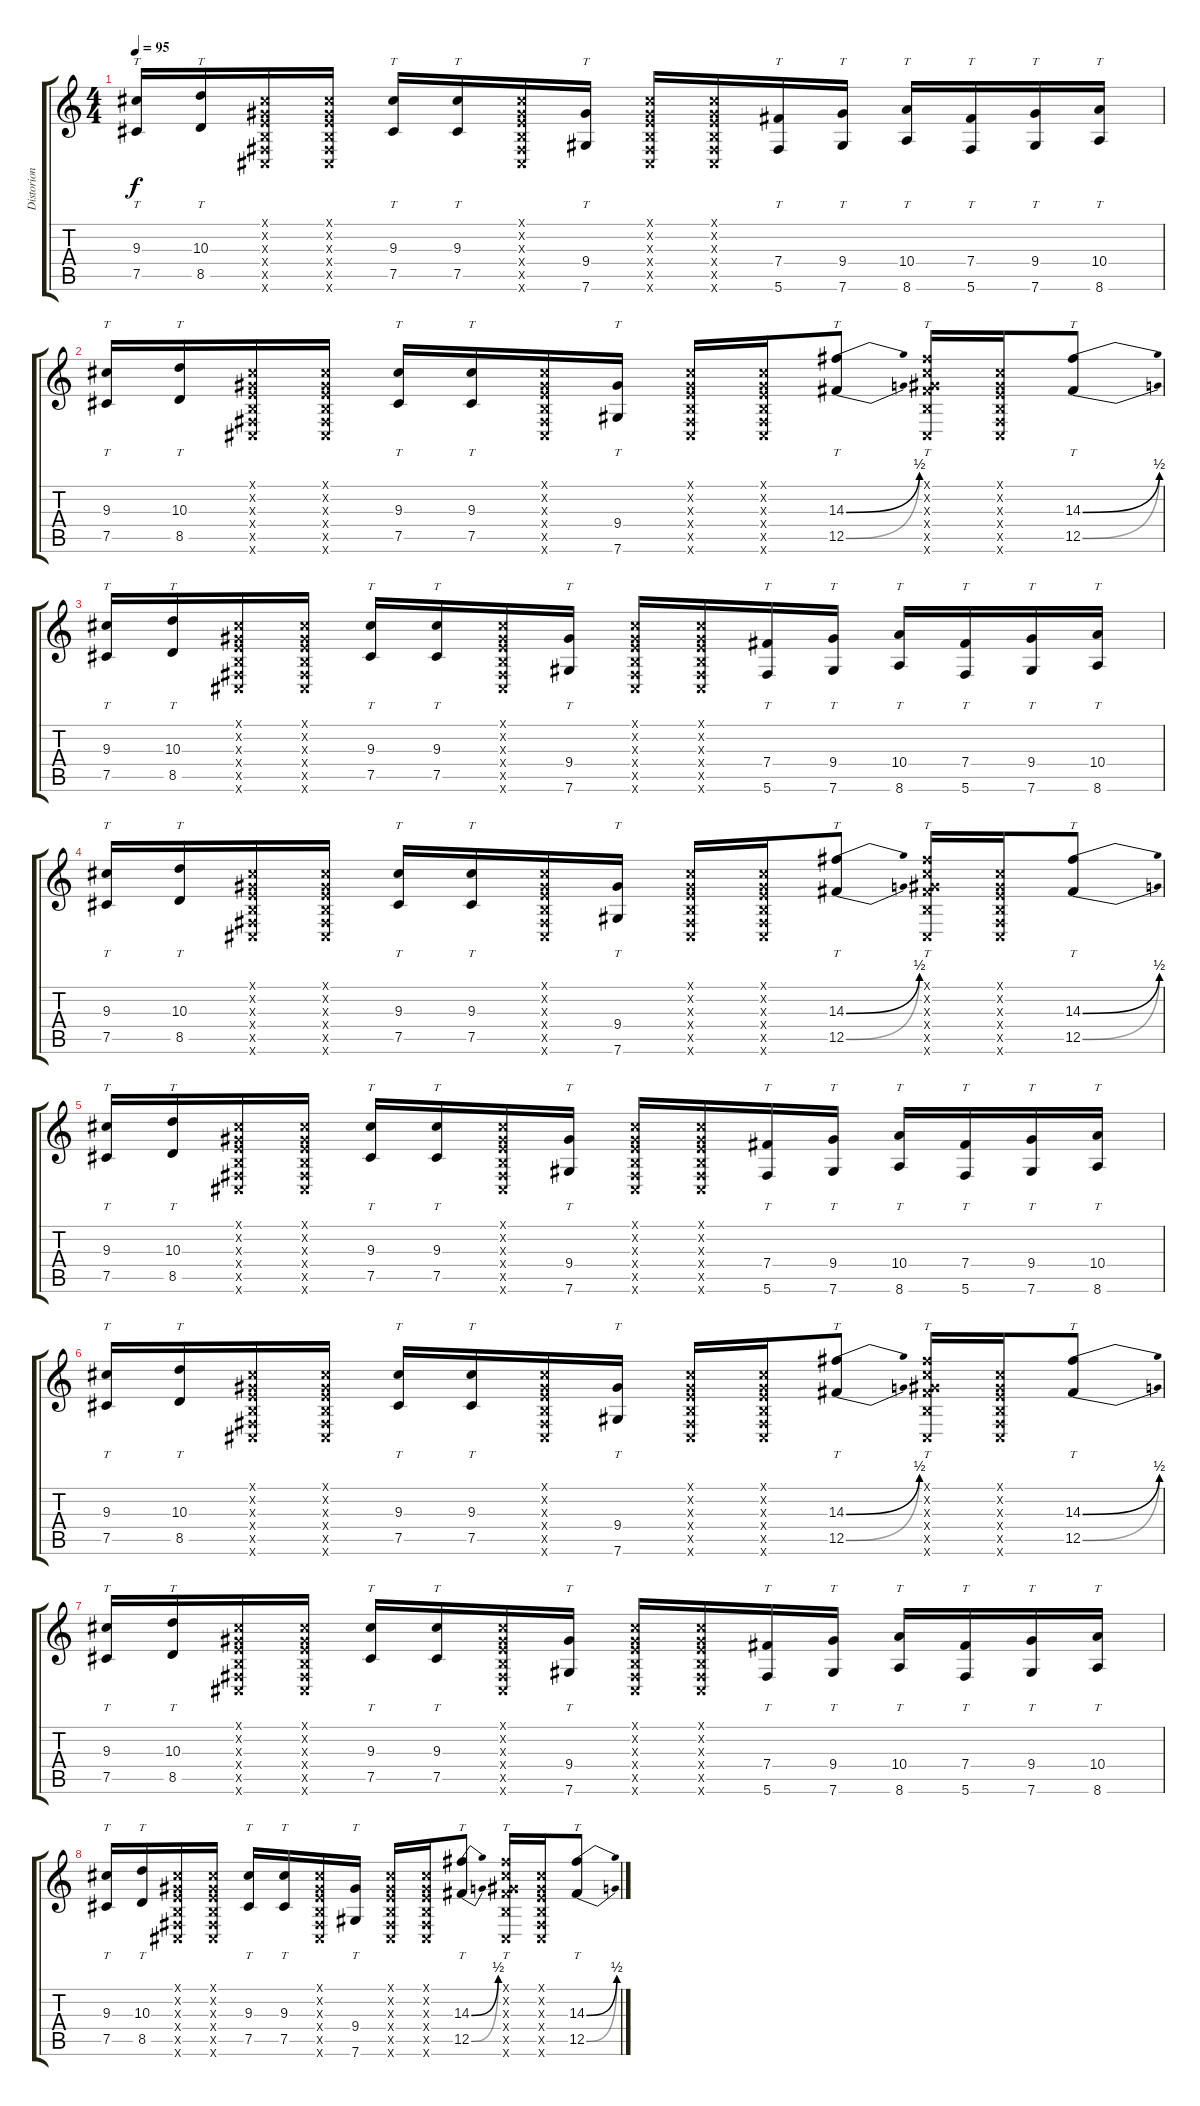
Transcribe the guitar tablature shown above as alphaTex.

\track ("Distorion Guitar" "Distorion ") {instrument distortionguitar}
\staff {score tabs}
\tuning (Db4 Ab3 E3 B2 Gb2 Db2) {hide}
\ts (4 4)
\tempo 95
\clef g2
\ks c
(9.3 7.5).16{tt dy f} (10.3 8.5).16{tt} (0.1{x} 0.2{x} 0.3{x} 0.4{x} 0.5{x} 0.6{x}).16 (0.1{x} 0.2{x} 0.3{x} 0.4{x} 0.5{x} 0.6{x}).16 (9.3 7.5).16{tt} (9.3 7.5).16{tt} (0.1{x} 0.2{x} 0.3{x} 0.4{x} 0.5{x} 0.6{x}).16 (9.4 7.6).16{tt} (0.1{x} 0.2{x} 0.3{x} 0.4{x} 0.5{x} 0.6{x}).16 (0.1{x} 0.2{x} 0.3{x} 0.4{x} 0.5{x} 0.6{x}).16 (7.4 5.6).16{tt} (9.4 7.6).16{tt} (10.4 8.6).16{tt} (7.4 5.6).16{tt} (9.4 7.6).16{tt} (10.4 8.6).16{tt} |
(9.3 7.5).16{tt} (10.3 8.5).16{tt} (0.1{x} 0.2{x} 0.3{x} 0.4{x} 0.5{x} 0.6{x}).16 (0.1{x} 0.2{x} 0.3{x} 0.4{x} 0.5{x} 0.6{x}).16 (9.3 7.5).16{tt} (9.3 7.5).16{tt} (0.1{x} 0.2{x} 0.3{x} 0.4{x} 0.5{x} 0.6{x}).16 (9.4 7.6).16{tt} (0.1{x} 0.2{x} 0.3{x} 0.4{x} 0.5{x} 0.6{x}).16 (0.1{x} 0.2{x} 0.3{x} 0.4{x} 0.5{x} 0.6{x}).16 (14.3{be (bend 0 0 60 2)} 12.5{be (bend 0 0 60 2)}).8{tt} (0.1{x} 0.2{x} 14.3{x} 0.4{x} 12.5{x} 0.6{x}).16{tt} (0.1{x} 0.2{x} 0.3{x} 0.4{x} 0.5{x} 0.6{x}).16 (14.3{be (bend 0 0 60 2)} 12.5{be (bend 0 0 60 2)}).8{tt} |
(9.3 7.5).16{tt} (10.3 8.5).16{tt} (0.1{x} 0.2{x} 0.3{x} 0.4{x} 0.5{x} 0.6{x}).16 (0.1{x} 0.2{x} 0.3{x} 0.4{x} 0.5{x} 0.6{x}).16 (9.3 7.5).16{tt} (9.3 7.5).16{tt} (0.1{x} 0.2{x} 0.3{x} 0.4{x} 0.5{x} 0.6{x}).16 (9.4 7.6).16{tt} (0.1{x} 0.2{x} 0.3{x} 0.4{x} 0.5{x} 0.6{x}).16 (0.1{x} 0.2{x} 0.3{x} 0.4{x} 0.5{x} 0.6{x}).16 (7.4 5.6).16{tt} (9.4 7.6).16{tt} (10.4 8.6).16{tt} (7.4 5.6).16{tt} (9.4 7.6).16{tt} (10.4 8.6).16{tt} |
(9.3 7.5).16{tt} (10.3 8.5).16{tt} (0.1{x} 0.2{x} 0.3{x} 0.4{x} 0.5{x} 0.6{x}).16 (0.1{x} 0.2{x} 0.3{x} 0.4{x} 0.5{x} 0.6{x}).16 (9.3 7.5).16{tt} (9.3 7.5).16{tt} (0.1{x} 0.2{x} 0.3{x} 0.4{x} 0.5{x} 0.6{x}).16 (9.4 7.6).16{tt} (0.1{x} 0.2{x} 0.3{x} 0.4{x} 0.5{x} 0.6{x}).16 (0.1{x} 0.2{x} 0.3{x} 0.4{x} 0.5{x} 0.6{x}).16 (14.3{be (bend 0 0 60 2)} 12.5{be (bend 0 0 60 2)}).8{tt} (0.1{x} 0.2{x} 14.3{x} 0.4{x} 12.5{x} 0.6{x}).16{tt} (0.1{x} 0.2{x} 0.3{x} 0.4{x} 0.5{x} 0.6{x}).16 (14.3{be (bend 0 0 60 2)} 12.5{be (bend 0 0 60 2)}).8{tt} |
(9.3 7.5).16{tt} (10.3 8.5).16{tt} (0.1{x} 0.2{x} 0.3{x} 0.4{x} 0.5{x} 0.6{x}).16 (0.1{x} 0.2{x} 0.3{x} 0.4{x} 0.5{x} 0.6{x}).16 (9.3 7.5).16{tt} (9.3 7.5).16{tt} (0.1{x} 0.2{x} 0.3{x} 0.4{x} 0.5{x} 0.6{x}).16 (9.4 7.6).16{tt} (0.1{x} 0.2{x} 0.3{x} 0.4{x} 0.5{x} 0.6{x}).16 (0.1{x} 0.2{x} 0.3{x} 0.4{x} 0.5{x} 0.6{x}).16 (7.4 5.6).16{tt} (9.4 7.6).16{tt} (10.4 8.6).16{tt} (7.4 5.6).16{tt} (9.4 7.6).16{tt} (10.4 8.6).16{tt} |
(9.3 7.5).16{tt} (10.3 8.5).16{tt} (0.1{x} 0.2{x} 0.3{x} 0.4{x} 0.5{x} 0.6{x}).16 (0.1{x} 0.2{x} 0.3{x} 0.4{x} 0.5{x} 0.6{x}).16 (9.3 7.5).16{tt} (9.3 7.5).16{tt} (0.1{x} 0.2{x} 0.3{x} 0.4{x} 0.5{x} 0.6{x}).16 (9.4 7.6).16{tt} (0.1{x} 0.2{x} 0.3{x} 0.4{x} 0.5{x} 0.6{x}).16 (0.1{x} 0.2{x} 0.3{x} 0.4{x} 0.5{x} 0.6{x}).16 (14.3{be (bend 0 0 60 2)} 12.5{be (bend 0 0 60 2)}).8{tt} (0.1{x} 0.2{x} 14.3{x} 0.4{x} 12.5{x} 0.6{x}).16{tt} (0.1{x} 0.2{x} 0.3{x} 0.4{x} 0.5{x} 0.6{x}).16 (14.3{be (bend 0 0 60 2)} 12.5{be (bend 0 0 60 2)}).8{tt} |
(9.3 7.5).16{tt} (10.3 8.5).16{tt} (0.1{x} 0.2{x} 0.3{x} 0.4{x} 0.5{x} 0.6{x}).16 (0.1{x} 0.2{x} 0.3{x} 0.4{x} 0.5{x} 0.6{x}).16 (9.3 7.5).16{tt} (9.3 7.5).16{tt} (0.1{x} 0.2{x} 0.3{x} 0.4{x} 0.5{x} 0.6{x}).16 (9.4 7.6).16{tt} (0.1{x} 0.2{x} 0.3{x} 0.4{x} 0.5{x} 0.6{x}).16 (0.1{x} 0.2{x} 0.3{x} 0.4{x} 0.5{x} 0.6{x}).16 (7.4 5.6).16{tt} (9.4 7.6).16{tt} (10.4 8.6).16{tt} (7.4 5.6).16{tt} (9.4 7.6).16{tt} (10.4 8.6).16{tt} |
(9.3 7.5).16{tt} (10.3 8.5).16{tt} (0.1{x} 0.2{x} 0.3{x} 0.4{x} 0.5{x} 0.6{x}).16 (0.1{x} 0.2{x} 0.3{x} 0.4{x} 0.5{x} 0.6{x}).16 (9.3 7.5).16{tt} (9.3 7.5).16{tt} (0.1{x} 0.2{x} 0.3{x} 0.4{x} 0.5{x} 0.6{x}).16 (9.4 7.6).16{tt} (0.1{x} 0.2{x} 0.3{x} 0.4{x} 0.5{x} 0.6{x}).16 (0.1{x} 0.2{x} 0.3{x} 0.4{x} 0.5{x} 0.6{x}).16 (14.3{be (bend 0 0 60 2)} 12.5{be (bend 0 0 60 2)}).8{tt} (0.1{x} 0.2{x} 14.3{x} 0.4{x} 12.5{x} 0.6{x}).16{tt} (0.1{x} 0.2{x} 0.3{x} 0.4{x} 0.5{x} 0.6{x}).16 (14.3{be (bend 0 0 60 2)} 12.5{be (bend 0 0 60 2)}).8{tt}
